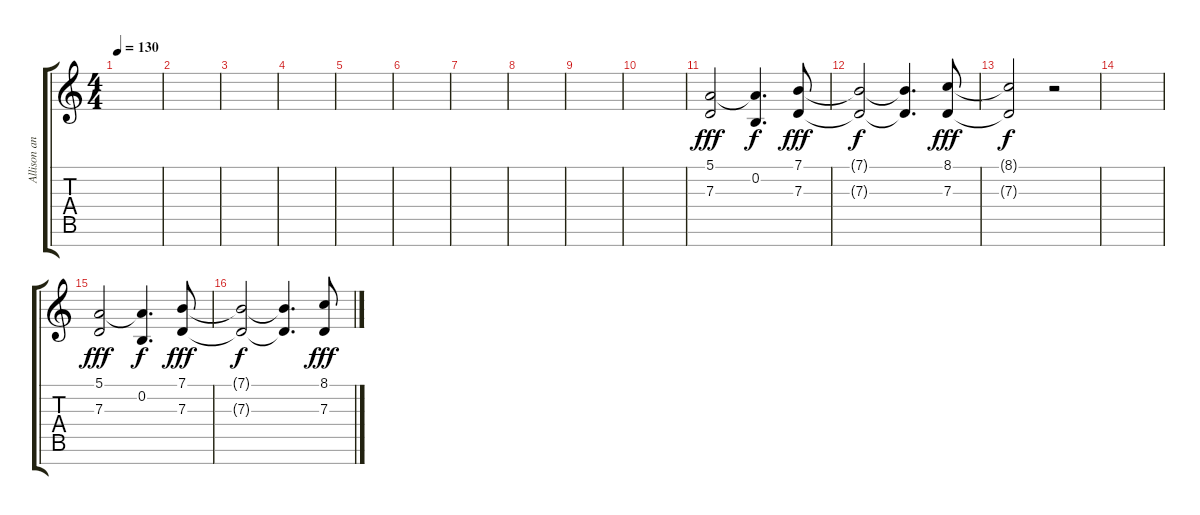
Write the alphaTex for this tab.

\track ("Allison and Torry" "Allison an") {instrument choiraahs}
\staff {score tabs}
\tuning (E4 B3 G3 D3 A2 E2 B1) {hide}
\ts (4 4)
\tempo 130
\clef g2
\ks c
|
|
|
|
|
|
|
|
|
|
(5.1 7.3).2{dy fff} (5.1{t} 0.2).4{d dy f} (7.1 7.3).8{dy fff} |
(7.1{t} 7.3{t}).2{dy f} (7.1{t} 7.3{t}).4{d} (8.1 7.3).8{dy fff} |
(8.1{t} 7.3{t}).2{dy f} r.2 |
|
(5.1 7.3).2{dy fff} (5.1{t} 0.2).4{d dy f} (7.1 7.3).8{dy fff} |
(7.1{t} 7.3{t}).2{dy f} (7.1{t} 7.3{t}).4{d} (8.1 7.3).8{dy fff}
